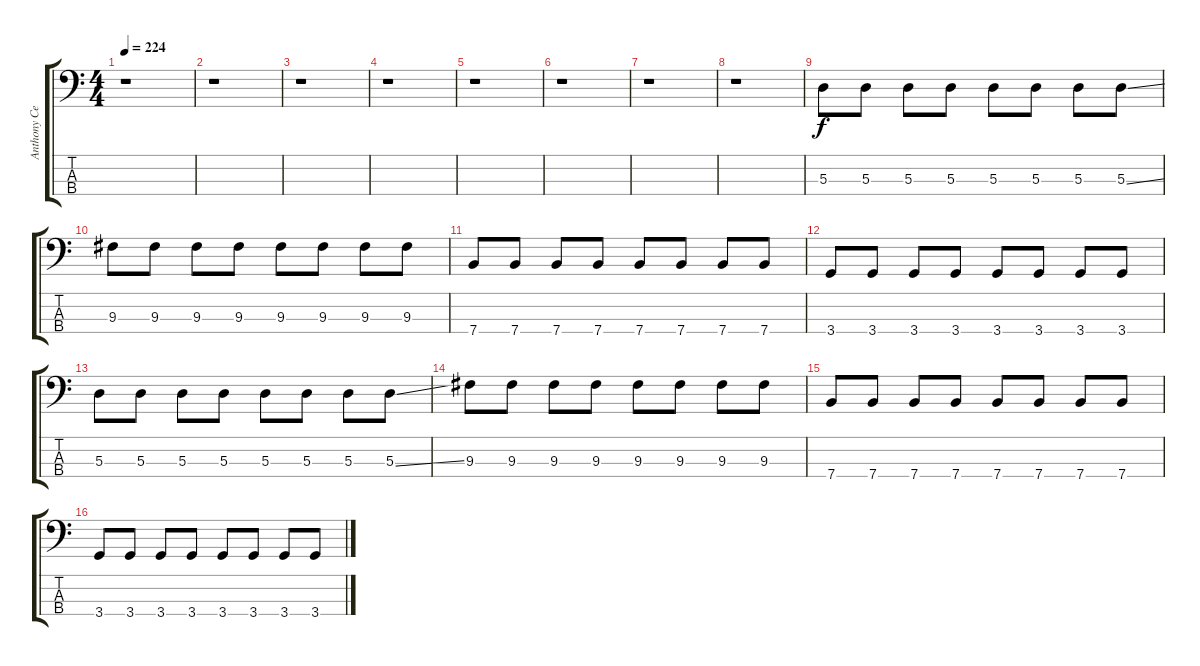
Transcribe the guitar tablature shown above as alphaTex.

\track ("Anthony Celestino (Bass)" "Anthony Ce") {instrument electricbasspick}
\staff {score tabs}
\tuning (G2 D2 A1 E1) {hide}
\ts (4 4)
\tempo 224
\clef f4
\ks c
r.1{dy f} |
r.1 |
r.1 |
r.1 |
r.1 |
r.1 |
r.1 |
r.1 |
5.3.8 5.3.8 5.3.8 5.3.8 5.3.8 5.3.8 5.3.8 5.3{ss}.8 |
9.3.8 9.3.8 9.3.8 9.3.8 9.3.8 9.3.8 9.3.8 9.3.8 |
7.4.8 7.4.8 7.4.8 7.4.8 7.4.8 7.4.8 7.4.8 7.4.8 |
3.4.8 3.4.8 3.4.8 3.4.8 3.4.8 3.4.8 3.4.8 3.4.8 |
5.3.8 5.3.8 5.3.8 5.3.8 5.3.8 5.3.8 5.3.8 5.3{ss}.8 |
9.3.8 9.3.8 9.3.8 9.3.8 9.3.8 9.3.8 9.3.8 9.3.8 |
7.4.8 7.4.8 7.4.8 7.4.8 7.4.8 7.4.8 7.4.8 7.4.8 |
3.4.8 3.4.8 3.4.8 3.4.8 3.4.8 3.4.8 3.4.8 3.4.8
